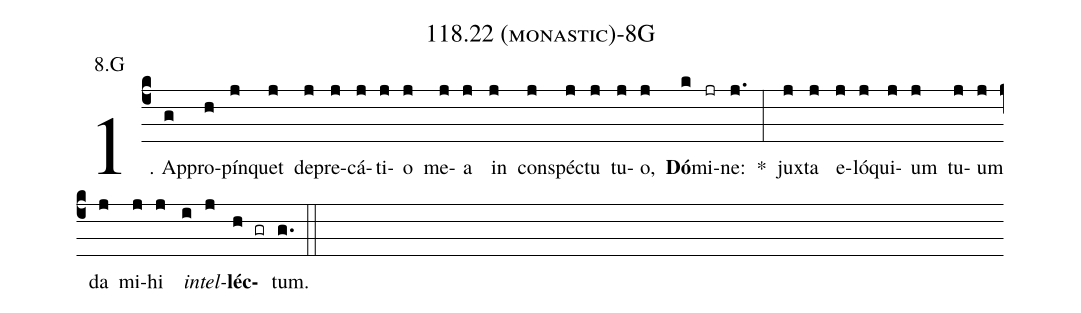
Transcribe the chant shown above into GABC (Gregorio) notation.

name: 118.22 (monastic)-8G;
annotation: 8.G;
%%
(c4)1. Ap(g)pro(h)pín(j)quet(j) de(j)pre(j)cá(j)ti(j)o(j) me(j)a(j) in(j) con(j)spéc(j)tu(j) tu(j)o,(j) <b>Dó</b>(k)mi(jr)ne:(j.) *(:) jux(j)ta(j) e(j)ló(j)qui(j)um(j) tu(j)um(j) da(j) mi(j)hi(j) <i>in</i>(i)<i>tel</i>(j)<b>léc</b>(h gr)tum.(g.) (::)
